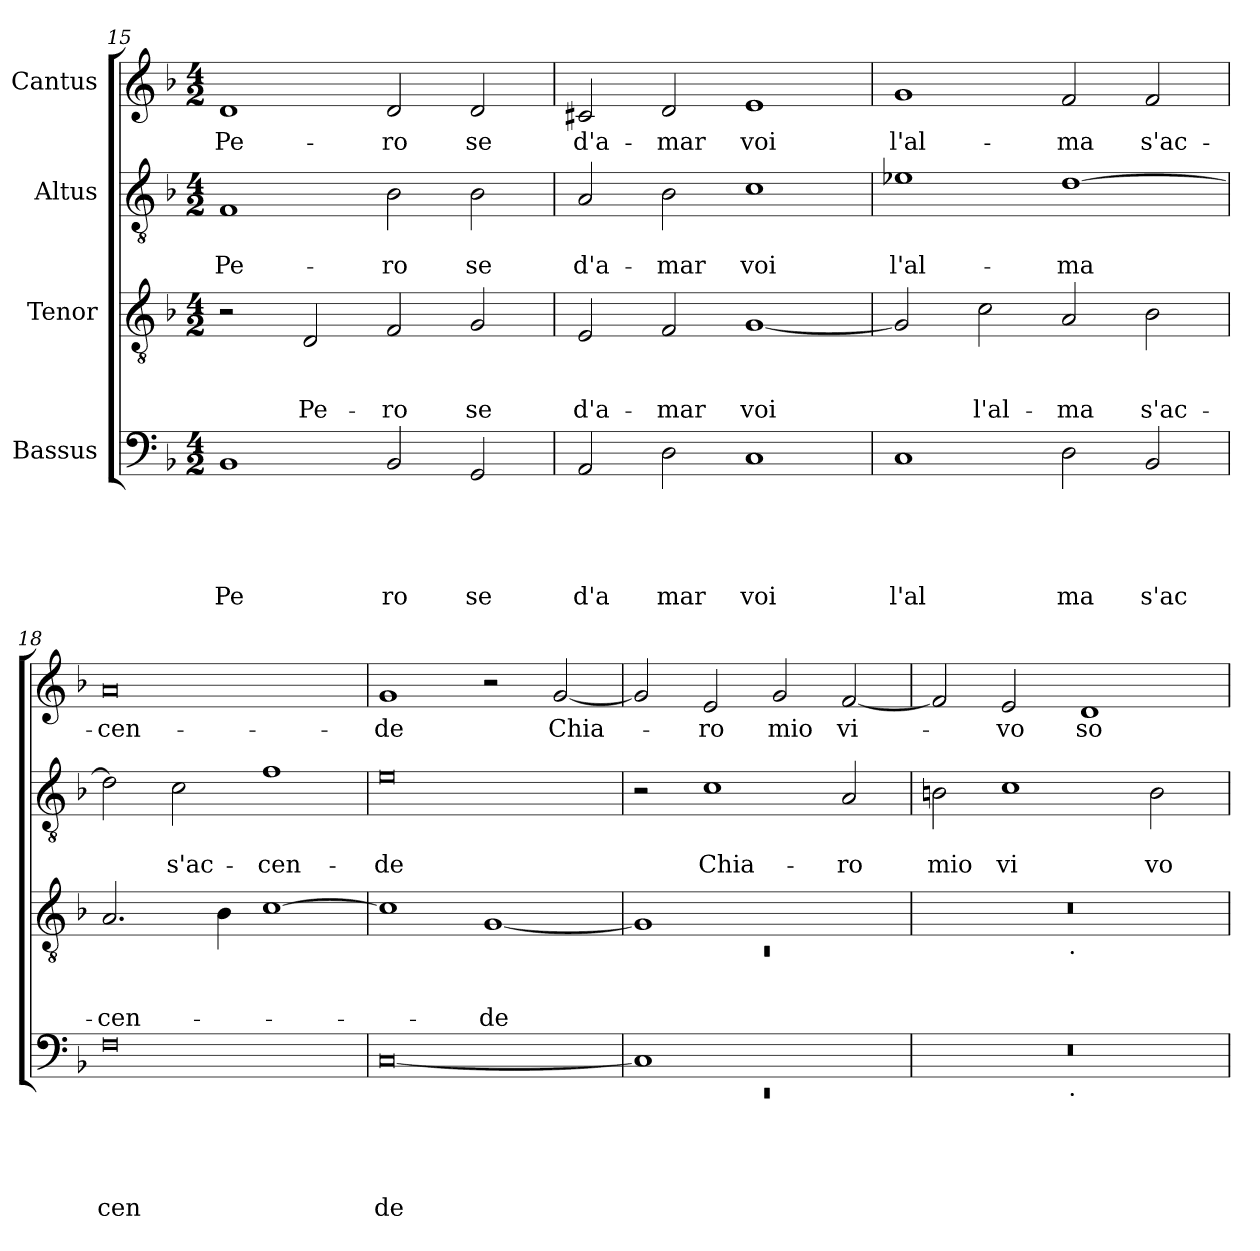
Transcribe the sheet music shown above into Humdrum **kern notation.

**kern	**text	**text	**text	**text	**text	**kern	**text	**text	**text	**kern	**text	**text	**kern	**text
*part4	*part4	*part4	*part4	*part4	*part4	*part3	*part3	*part3	*part3	*part2	*part2	*part2	*part1	*part1
*staff4	*staff4	*staff4	*staff4	*staff4	*staff4	*staff3	*staff3	*staff3	*staff3	*staff2	*staff2	*staff2	*staff1	*staff1
*I"Bassus	*	*	*	*	*	*I"Tenor	*	*	*	*I"Altus	*	*	*I"Cantus	*
*clefF4	*	*	*	*	*	*clefGv2	*	*	*	*clefGv2	*	*	*clefG2	*
*ITrd-3c-5	*	*	*	*	*	*	*	*	*	*ITrd-3c-5	*	*	*ITrd-3c-5	*
*k[b-e-]	*	*	*	*	*	*k[b-]	*	*	*	*k[b-e-]	*	*	*k[b-e-]	*
*B-:	*	*	*	*	*	*F:	*	*	*	*B-:	*	*	*B-:	*
*M4/2	*	*	*	*	*	*M4/2	*	*	*	*M4/2	*	*	*M4/2	*
=15	=15	=15	=15	=15	=15	=15	=15	=15	=15	=15	=15	=15	=15	=15
!	!	!	!	!	!LO:LY:b	!	!	!	!	!	!	!LO:LY:b	!	!LO:LY:b
1E-	.	.	.	.	Pe	2r	.	.	.	1B-	.	Pe-	1g	Pe-
!	!	!	!	!	!	!	!	!	!LO:LY:b	!	!	!	!	!
.	.	.	.	.	.	2D/	.	.	Pe-	.	.	.	.	.
!	!	!	!	!	!LO:LY:b	!	!	!	!LO:LY:b	!	!	!LO:LY:b	!	!LO:LY:b
2E-/	.	.	.	.	ro	2F/	.	.	-ro	2e-\	.	-ro	2g/	-ro
!	!	!	!	!	!LO:LY:b	!	!	!	!LO:LY:b	!	!	!LO:LY:b	!	!LO:LY:b
2C/	.	.	.	.	se	2G/	.	.	se	2e-\	.	se	2g/	se
=16	=16	=16	=16	=16	=16	=16	=16	=16	=16	=16	=16	=16	=16	=16
!	!	!	!	!	!LO:LY:b	!	!	!	!LO:LY:b	!	!	!LO:LY:b	!	!LO:LY:b
2D/	.	.	.	.	d'a	2E/	.	.	d'a-	2d/	.	d'a-	2f#X/	d'a-
!	!	!	!	!	!LO:LY:b	!	!	!	!LO:LY:b	!	!	!LO:LY:b	!	!LO:LY:b
2G\	.	.	.	.	mar	2F/	.	.	-mar	2e-\	.	-mar	2g/	-mar
!	!	!	!	!	!LO:LY:b	!	!	!	!LO:LY:b	!	!	!LO:LY:b	!	!LO:LY:b
1F	.	.	.	.	voi	[<1G	.	.	voi	1f	.	voi	1a	voi
=17	=17	=17	=17	=17	=17	=17	=17	=17	=17	=17	=17	=17	=17	=17
!	!	!	!	!	!LO:LY:b	!	!	!	!	!	!	!LO:LY:b	!	!LO:LY:b
1F	.	.	.	.	l'al	2G/]	.	.	.	1a-X	.	l'al-	1cc	l'al-
!	!	!	!	!	!	!	!	!	!LO:LY:b	!	!	!	!	!
.	.	.	.	.	.	2c\	.	.	l'al-	.	.	.	.	.
!	!	!	!	!	!LO:LY:b	!	!	!	!LO:LY:b	!	!	!LO:LY:b	!	!LO:LY:b
2G\	.	.	.	.	ma	2A/	.	.	-ma	[>1g	.	-ma	2b-/	-ma
!	!	!	!	!	!LO:LY:b	!	!	!	!LO:LY:b	!	!	!	!	!LO:LY:b
2E-/	.	.	.	.	s'ac	2B-\	.	.	s'ac-	.	.	.	2b-/	s'ac-
=18	=18	=18	=18	=18	=18	=18	=18	=18	=18	=18	=18	=18	=18	=18
!	!	!	!	!	!LO:LY:b	!	!	!	!LO:LY:b	!	!	!	!	!LO:LY:b
0B-	.	.	.	.	cen	2.A/	.	.	-cen-	2g\]	.	.	0dd	-cen-
!	!	!	!	!	!	!	!	!	!	!	!	!LO:LY:b	!	!
.	.	.	.	.	.	.	.	.	.	2f\	.	s'ac-	.	.
.	.	.	.	.	.	4B-\	.	.	.	.	.	.	.	.
!	!	!	!	!	!	!	!	!	!	!	!	!LO:LY:b	!	!
.	.	.	.	.	.	[>1c	.	.	.	1b-	.	-cen-	.	.
=19	=19	=19	=19	=19	=19	=19	=19	=19	=19	=19	=19	=19	=19	=19
!	!	!	!	!	!LO:LY:b	!	!	!	!	!	!	!LO:LY:b	!	!LO:LY:b
[<0F	.	.	.	.	de	1c]	.	.	.	0a	.	-de	1cc	-de
!	!	!	!	!	!	!	!	!	!LO:LY:b	!	!	!	!	!
.	.	.	.	.	.	[<1G	.	.	-de	.	.	.	2r	.
!	!	!	!	!	!	!	!	!	!	!	!	!	!	!LO:LY:b
.	.	.	.	.	.	.	.	.	.	.	.	.	[<2cc/	Chia-
=20	=20	=20	=20	=20	=20	=20	=20	=20	=20	=20	=20	=20	=20	=20
*^	*	*	*	*	*	*^	*	*	*	*	*	*	*	*
!	!LO:N:vis=1	!	!	!	!	!	!	!LO:N:vis=1	!	!	!	!	!	!	!	!
1F]	0rEE	.	.	.	.	.	1G]	0rC	.	.	.	2r	.	.	2cc/]	.
!	!	!	!	!	!	!	!	!	!	!	!	!	!	!LO:LY:b	!	!LO:LY:b
.	.	.	.	.	.	.	.	.	.	.	.	1f	.	Chia-	2a/	-ro
!	!	!	!	!	!	!	!	!	!	!	!	!	!	!	!	!LO:LY:b
1ryy	.	.	.	.	.	.	1ryy	.	.	.	.	.	.	.	2cc/	mio
!	!	!	!	!	!	!	!	!	!	!	!	!	!	!LO:LY:b	!	!LO:LY:b
.	.	.	.	.	.	.	.	.	.	.	.	2d/	.	-ro	[>2b-/	vi-
!!LO:LB:g=z
=21	=21	=21	=21	=21	=21	=21	=21	=21	=21	=21	=21	=21	=21	=21	=21	=21
!	!	!	!	!	!	!	!	!	!	!	!	!	!	!LO:LY:b	!	!
0r	2ryy	.	.	.	.	.	0r	2ryy	.	.	.	2en\	.	mio	2b-/]	.
!	!	!	!	!	!	!	!	!	!	!	!	!	!	!LO:LY:b	!	!LO:LY:b
.	4...ryy	.	.	.	.	.	.	4...ryy	.	.	.	1f	.	vi	2a/	-vo
!	!	!	!	!	!	!	!	!LO:TX:b:t=.	!	!	!	!	!	!	!	!
!	!LO:TX:b:t=.	!	!	!	!	!	!	!	!	!	!	!	!	!	!	!
.	1ryy	.	.	.	.	.	.	1ryy	.	.	.	.	.	.	.	.
!	!	!	!	!	!	!	!	!	!	!	!	!	!	!	!	!LO:LY:b
.	.	.	.	.	.	.	.	.	.	.	.	.	.	.	1g	so-
!	!	!	!	!	!	!	!	!	!	!	!	!	!	!LO:LY:b	!	!
.	.	.	.	.	.	.	.	.	.	.	.	2e\	.	vo	.	.
.	32ryy	.	.	.	.	.	.	32ryy	.	.	.	.	.	.	.	.
*v	*v	*	*	*	*	*	*	*	*	*	*	*	*	*	*	*
*	*	*	*	*	*	*v	*v	*	*	*	*	*	*	*	*
=	=	=	=	=	=	=	=	=	=	=	=	=	=	=
*-	*-	*-	*-	*-	*-	*-	*-	*-	*-	*-	*-	*-	*-	*-
